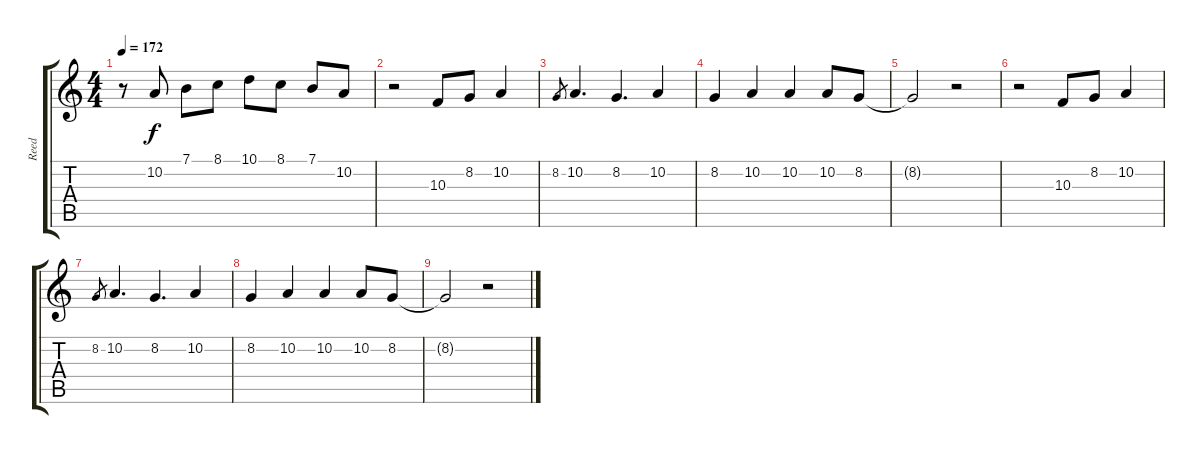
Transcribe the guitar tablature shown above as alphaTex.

\track ("Reed" "Reed") {instrument altosax}
\staff {score tabs}
\tuning (E4 B3 G3 D3 A2 E2) {hide}
\ts (4 4)
\tempo 172
\clef g2
\ks c
r.8{dy f} 10.2.8 7.1.8 8.1.8 10.1.8 8.1.8 7.1.8 10.2.8 |
r.2 10.3.8 8.2.8 10.2.4 |
8.2.8{gr} 10.2.4{d} 8.2.4{d} 10.2.4 |
8.2.4 10.2.4 10.2.4 10.2.8 8.2.8 |
8.2{t}.2 r.2 |
r.2 10.3.8 8.2.8 10.2.4 |
8.2.8{gr} 10.2.4{d} 8.2.4{d} 10.2.4 |
8.2.4 10.2.4 10.2.4 10.2.8 8.2.8 |
8.2{t}.2 r.2
